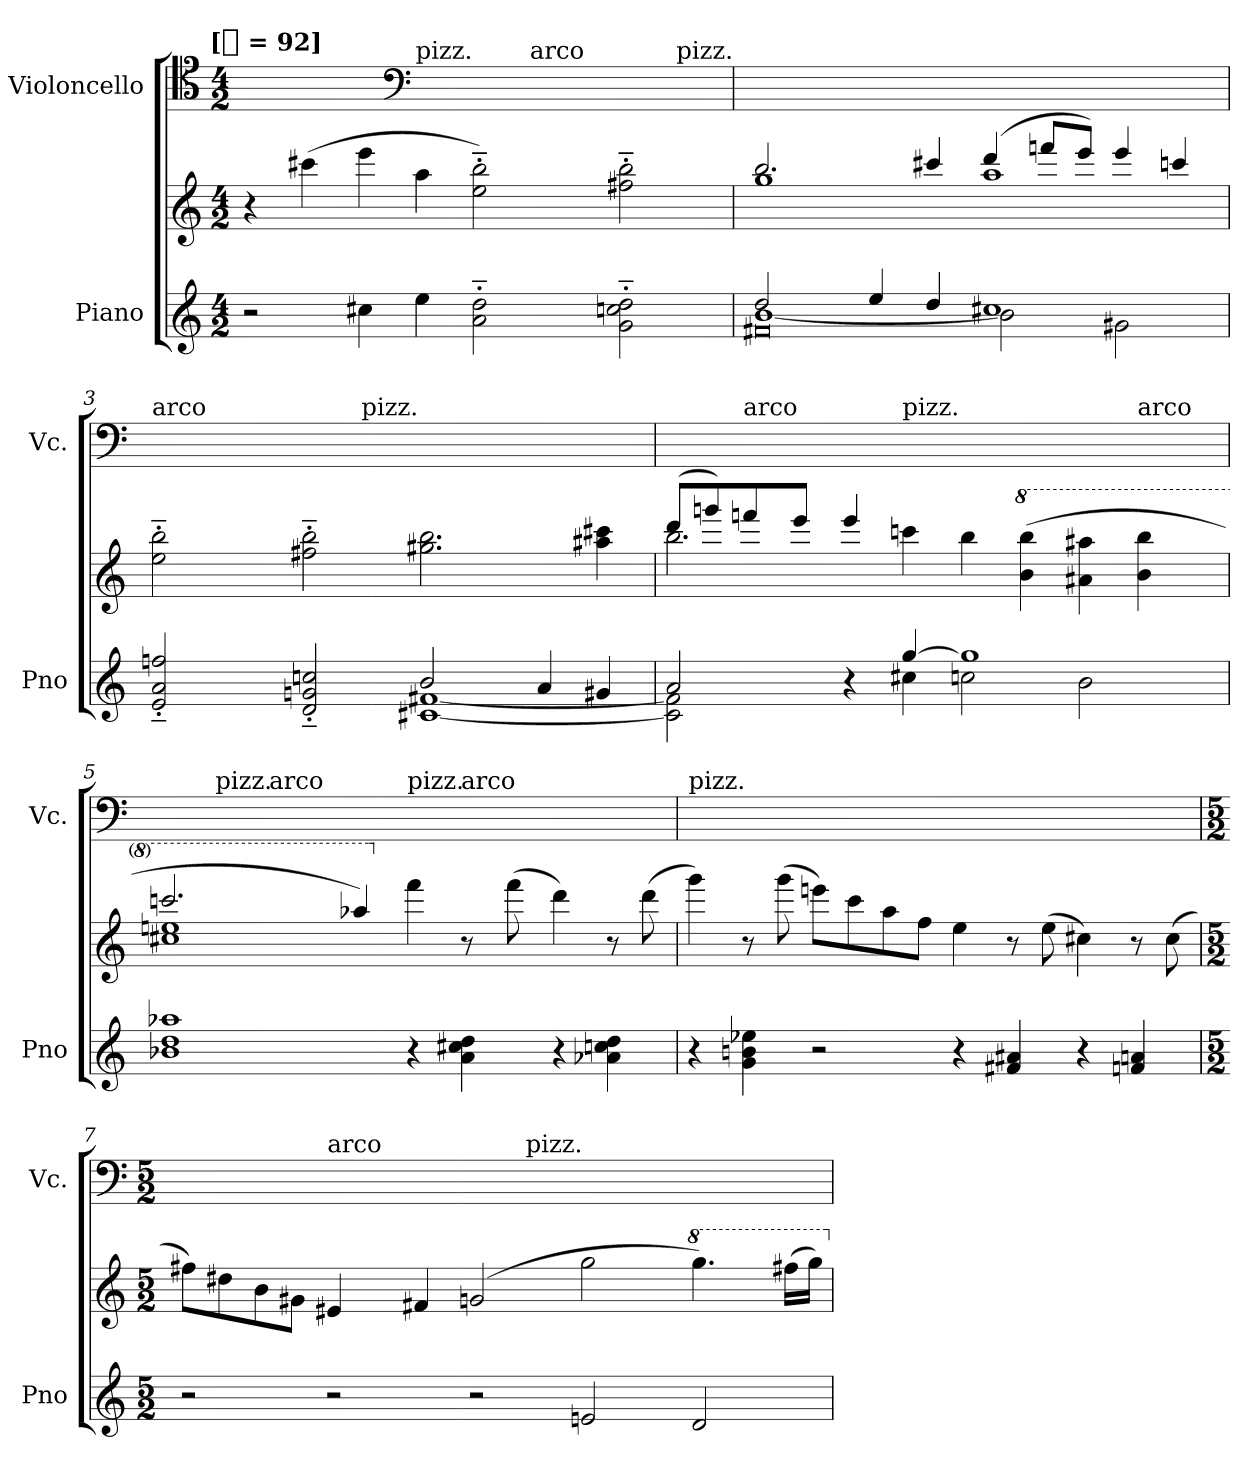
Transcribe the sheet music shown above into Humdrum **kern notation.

**kern	**kern	**kern
*part2	*part2	*part1
*staff3	*staff2	*staff1
*I"Piano	*	*I"Violoncello
*I'Pno	*	*I'Vc.
*clefG2	*clefG2	*clefC4
*k[]	*k[]	*k[]
*C:	*C:	*C:
!!LO:TX:omd:t=[[half] = 92]
*M4/2	*M4/2	*M4/2
*MM184	*MM184	*MM184
=1	=1	=1
2r	4r	4ryy
.	(4ccc#X	4ryy
4cc#X	4eee	4ryy
*	*	*clefF4
!	!	!LO:TX:a:t=pizz.
4ee	4aa	4ryy
2a'~ 2dd'~	2ee'~ 2bb'~)	4ryy
!	!	!LO:TX:a:t=arco
.	.	12ryy
.	.	12ryy
.	.	12ryy
2g'~ 2ccn'~ 2dd'~	2ff#X'~ 2bb'~	4ryy
!	!	!LO:TX:a:t=pizz.
.	.	4ryy
=2	=2	=2
*^	*^	*
*	*^	*	*	*
2dd	[1b	0f#X	2.bb	1gg	4ryy
.	.	.	.	.	4ryy
4ee	.	.	.	.	4ryy
4dd	.	.	4ccc#X	.	4ryy
1cc#X	2b]	.	(4ddd	1aa	4ryy
.	.	.	8fffnL	.	4ryy
.	.	.	8eeeJ)	.	.
.	2g#X	.	4eee	.	4ryy
.	.	.	4cccn	.	4ryy
*	*v	*v	*	*	*
*	*	*v	*v	*
=3	=3	=3	=3
!	!	!	!LO:TX:a:t=arco
2e'~ 2a'~ 2ffn'~	1ryy	2ee'~ 2bb'~	12ryy
.	.	.	12ryy
.	.	.	12ryy
.	.	.	4ryy
2d'~ 2gn'~ 2ccn'~	.	2ff#X'~ 2bb'~	4ryy
!	!	!	!LO:TX:a:t=pizz.
.	.	.	4ryy
2b	[1c#X [1f#X	2.gg#X 2.bb	4ryy
.	.	.	4ryy
4a	.	.	4ryy
4g#X	.	4aa#X 4ccc#X	4ryy
=4	=4	=4	=4
*	*	*^	*
2a	2c#] 2f#]	(8dddL	2.bb	4ryy
.	.	8gggn)	.	.
!	!	!	!	!LO:TX:a:t=arco
.	.	8fffn	.	12ryy
.	.	.	.	12ryy
.	.	8eeeJ	.	.
.	.	.	.	12ryy
4r	4ryy	4eee	.	4ryy
!	!	!	!	!LO:TX:a:t=pizz.
[4gg	4cc#X	4cccn	1ryy	4ryy
1gg]	2ccn	4bb	.	4ryy
*	*	*8va	*	*
.	.	(4bb 4bbb	.	4ryy
.	2b	4aa#X 4aaa#X	.	4ryy
!	!	!	!	!LO:TX:a:t=arco
.	.	4bb 4bbb	4ryy	12ryy
.	.	.	.	12ryy
.	.	.	.	12ryy
*v	*v	*	*	*
=5	=5	=5	=5
1b-X 1dd 1aa-X	2.ccccn	1ccc#X 1eeen	4ryy
!	!	!	!LO:TX:a:t=pizz.
.	.	.	4ryy
!	!	!	!LO:TX:a:t=arco
.	.	.	12ryy
.	.	.	12ryy
.	.	.	12ryy
.	4aaa-X)	.	4ryy
*	*X8va	*	*
!	!	!	!LO:TX:a:t=pizz.
4r	4fff	1ryy	4ryy
!	!	!	!LO:TX:a:t=arco
4a 4cc#X 4dd	8r	.	12ryy
.	.	.	12ryy
.	(8fff	.	.
.	.	.	12ryy
4r	4ddd)	.	4ryy
4a-X 4ccn 4dd	8r	.	4ryy
.	(8ddd	.	.
*	*v	*v	*
=6	=6	=6
!	!	!LO:TX:a:t=pizz.
4r	4ggg)	4ryy
4g 4bn 4ee-X	8r	4ryy
.	(8ggg	.
2r	8eeenL)	4ryy
.	8ccc	.
.	8aa	4ryy
.	8ffJ	.
4r	4ee	4ryy
4f#X 4a#X	8r	4ryy
.	(8ee	.
4r	4cc#X)	4ryy
4fn 4an	8r	4ryy
.	(8cc#	.
=7	=7	=7
*M5/2	*M5/2	*M5/2
2r	8ff#XL)	4ryy
.	8dd#X	.
.	8b	4ryy
.	8g#XJ	.
!	!	!LO:TX:a:t=arco
2r	4e#X	12ryy
.	.	12ryy
.	.	12ryy
.	4f#X	4ryy
2r	(2gn	4ryy
!	!	!LO:TX:a:t=pizz.
.	.	4ryy
2en	2gg	4ryy
.	.	4ryy
*	*8va	*
2d	4.ggg)	4ryy
.	.	4ryy
.	(16fff#XLL	.
.	16gggJJ)	.
*	*X8va	*
=	=	=
*-	*-	*-
